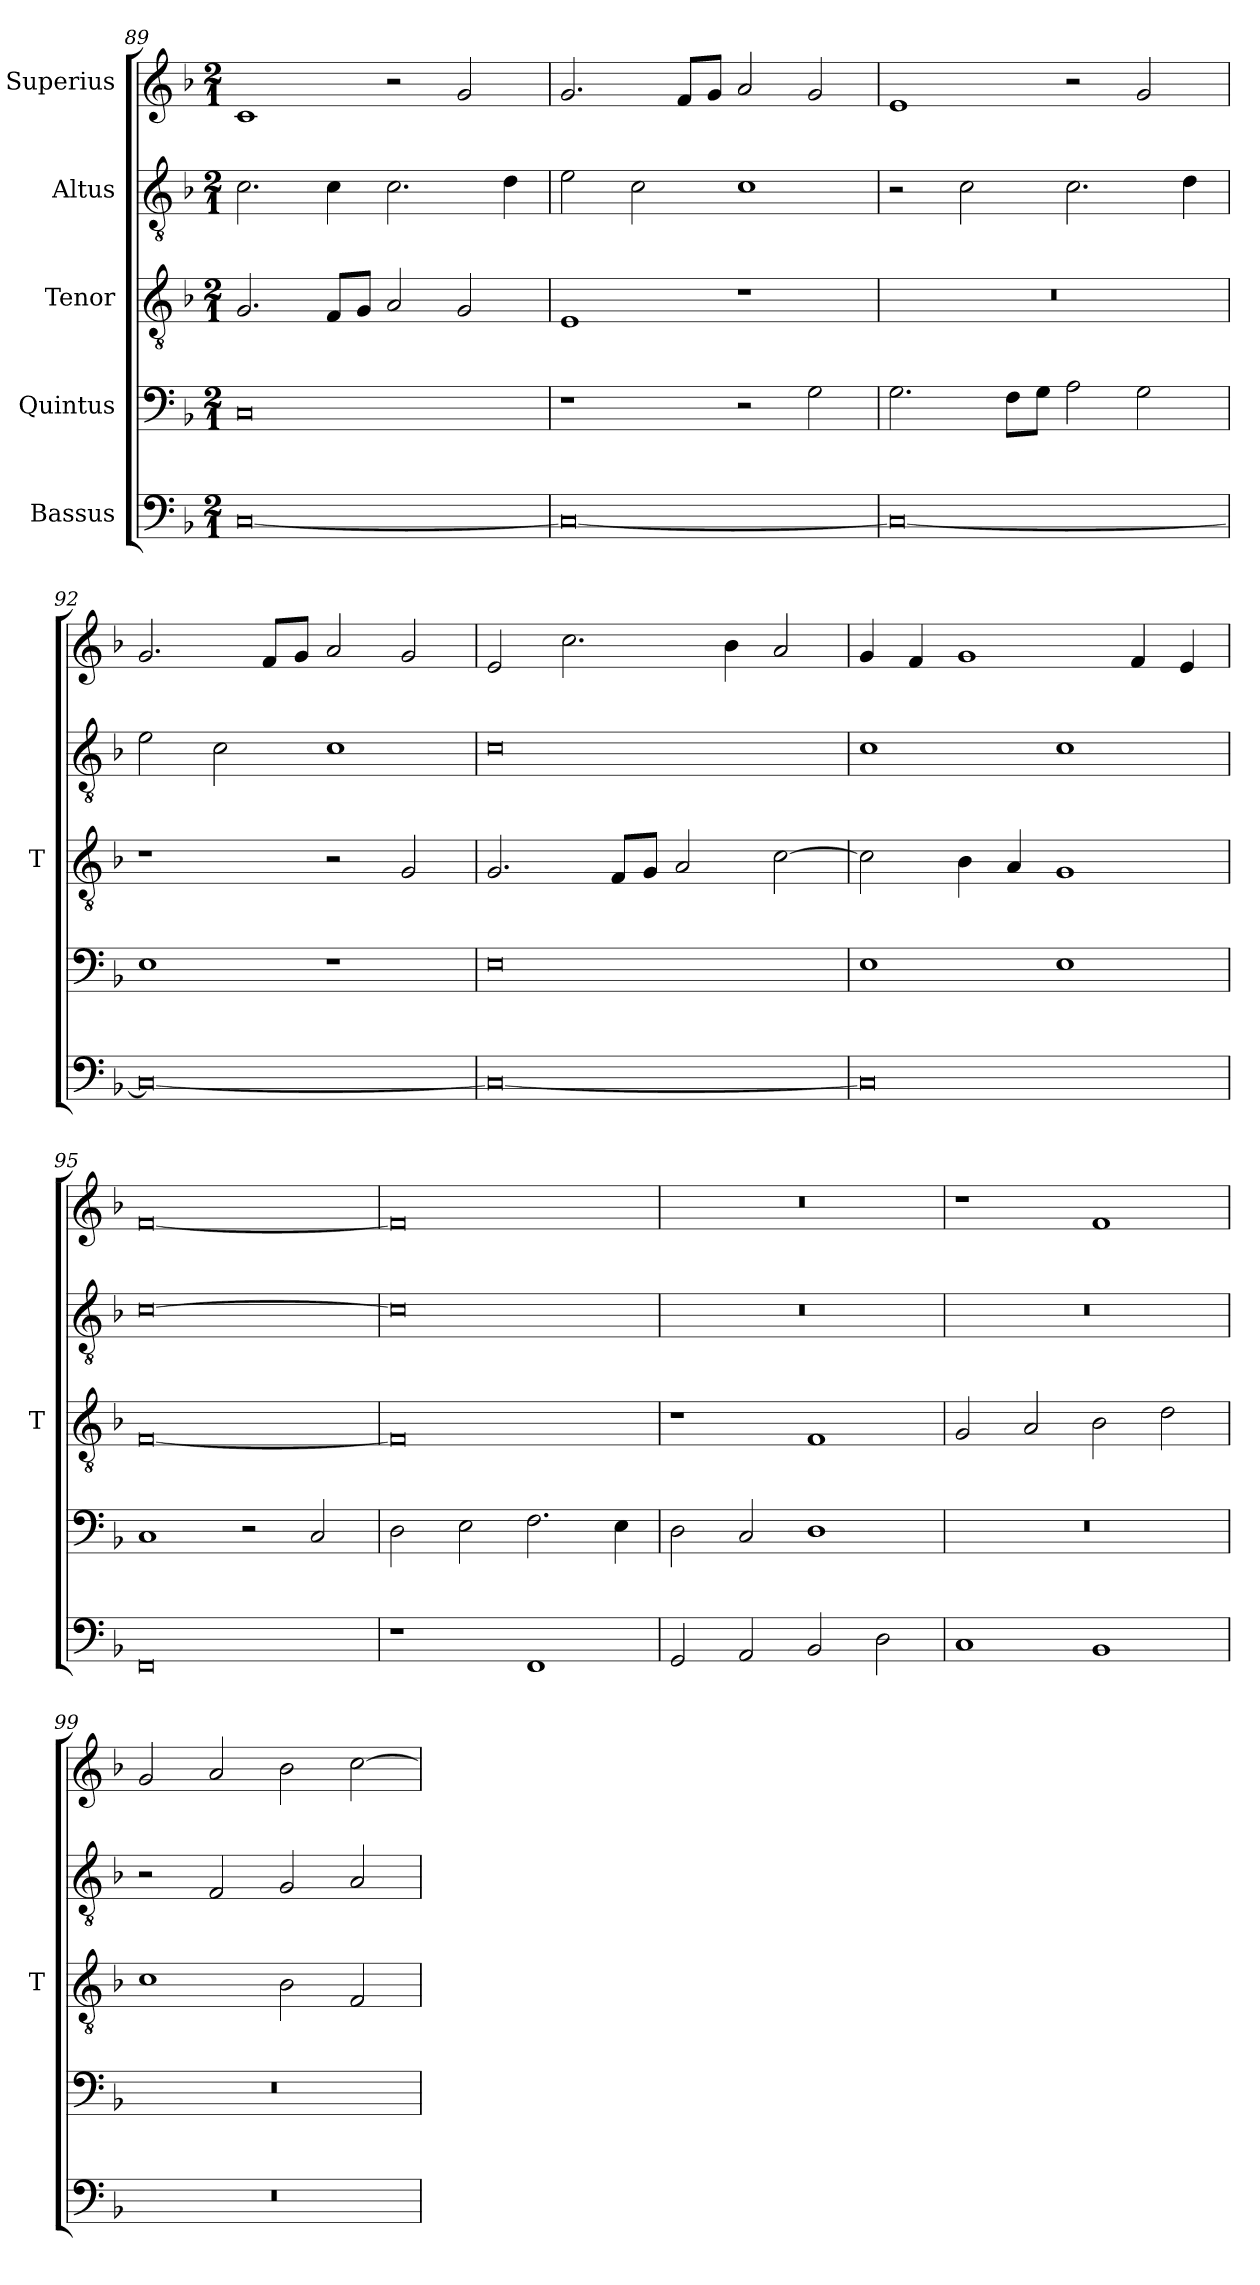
**kern	**kern	**kern	**kern	**kern
*part5	*part4	*part3	*part2	*part1
*staff5	*staff4	*staff3	*staff2	*staff1
*I"Bassus	*I"Quintus	*I"Tenor	*I"Altus	*I"Superius
*	*	*I'T	*	*
*clefF4	*clefF4	*clefGv2	*clefGv2	*clefG2
*k[b-]	*k[b-]	*k[b-]	*k[b-]	*k[b-]
*M2/1	*M2/1	*M2/1	*M2/1	*M2/1
=89	=89	=89	=89	=89
[0C	0C	2.G/	2.c\	1c
.	.	8F/L	4c\	.
.	.	8G/J	.	.
.	.	2A/	2.c\	2r
.	.	2G/	.	2g/
.	.	.	4d\	.
=90	=90	=90	=90	=90
0C_	1r	1E	2e\	2.g/
.	.	.	2c\	.
.	.	.	.	8f/L
.	.	.	.	8g/J
.	2r	1r	1c	2a/
.	2G\	.	.	2g/
=91	=91	=91	=91	=91
0C_	2.G\	0r	2r	1e
.	.	.	2c\	.
.	8F\L	.	.	.
.	8G\J	.	.	.
.	2A\	.	2.c\	2r
.	2G\	.	.	2g/
.	.	.	4d\	.
=92	=92	=92	=92	=92
0C_	1E	1r	2e\	2.g/
.	.	.	2c\	.
.	.	.	.	8f/L
.	.	.	.	8g/J
.	1r	2r	1c	2a/
.	.	2G/	.	2g/
=93	=93	=93	=93	=93
0C_	0E	2.G/	0c	2e/
.	.	.	.	2.cc\
.	.	8F/L	.	.
.	.	8G/J	.	.
.	.	2A/	.	.
.	.	.	.	4b-\
.	.	[2c\	.	2a/
=94	=94	=94	=94	=94
0C]	1E	2c\]	1c	4g/
.	.	.	.	4f/
.	.	4B-\	.	1g
.	.	4A/	.	.
.	1E	1G	1c	.
.	.	.	.	4f/
.	.	.	.	4e/
=95	=95	=95	=95	=95
0FF	1C	[0F	[0c	[0f
.	2r	.	.	.
.	2C/	.	.	.
=96	=96	=96	=96	=96
1r	2D\	0F]	0c]	0f]
.	2E\	.	.	.
1FF	2.F\	.	.	.
.	4E\	.	.	.
=97	=97	=97	=97	=97
2GG/	2D\	1r	0r	0r
2AA/	2C/	.	.	.
2BB-/	1D	1F	.	.
2D\	.	.	.	.
=98	=98	=98	=98	=98
1C	0r	2G/	0r	1r
.	.	2A/	.	.
1BB-	.	2B-\	.	1f
.	.	2d\	.	.
=99	=99	=99	=99	=99
0r	0r	1c	2r	2g/
.	.	.	2F/	2a/
.	.	2B-\	2G/	2b-\
.	.	2F/	2A/	[2cc\
=	=	=	=	=
*-	*-	*-	*-	*-
